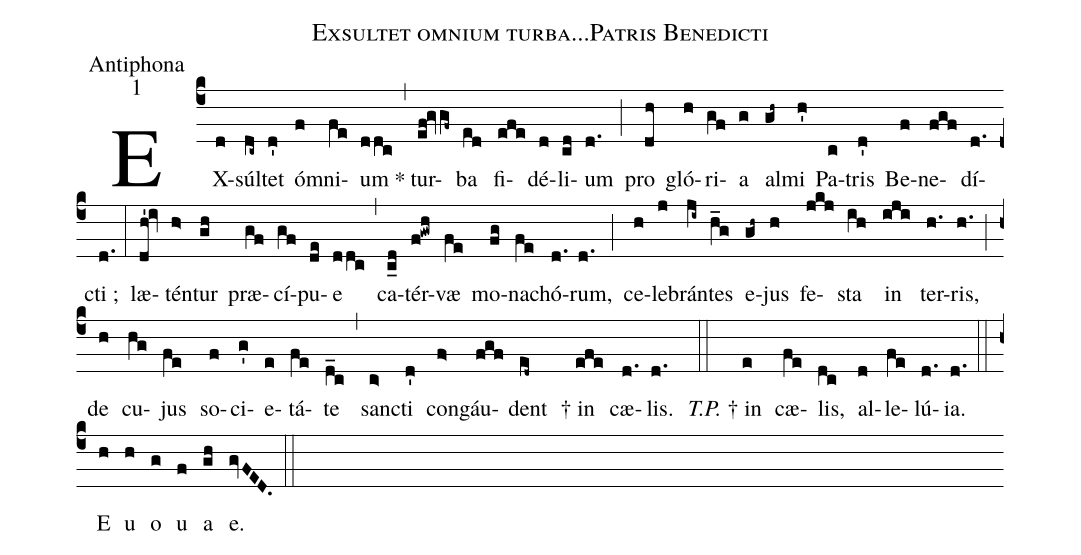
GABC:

name:Exsultet omnium turba...Patris Benedicti;
office-part:Antiphona;
mode:1;
%%
(c4)EX(d)súl(dc~)tet(d') óm(f)ni(fe)um(ddc) *(,)tur(ef!gvgf~)ba(ed) fi(efe)dé(d)li(cd)um(d.) (;)pro(dh) gló(h)ri(gf)a(g) al(gh~)mi(h') Pa(c)tris(d') Be(f)ne(fgf)dí(d.)cti ;(d.) (:)læ(dh'!iv)tén(h>)tur(gh) præ(gf)cí(gf)pu(de)e(ddc) (,)ca(c_d)tér(f!gwh)væ(fe) mo(fg)na(fe)chó(d.)rum,(d.) (;)ce(h)le(j)brán(ji~)tes(h_g) e(gh~)jus(h) fe(jkj)sta(ih) in(iji) ter(h.)ris,(h.) (;)de(h) cu(hg)jus(fe) so(f)ci(g')e(e)tá(fe)te(d_c) (,)san(c>)cti(d') con(f>)gáu(fgf)dent(ed~) † in(efe) cæ(d.)lis.(d.) (::)<i>T.P.</i> † in(e) cæ(fe)lis,(dc) al(d)le(fe)lú(d.)ia.(d.) (::)E(h) u(h) o(g) u(f) a(gh) e.(gvFED.) (::)
